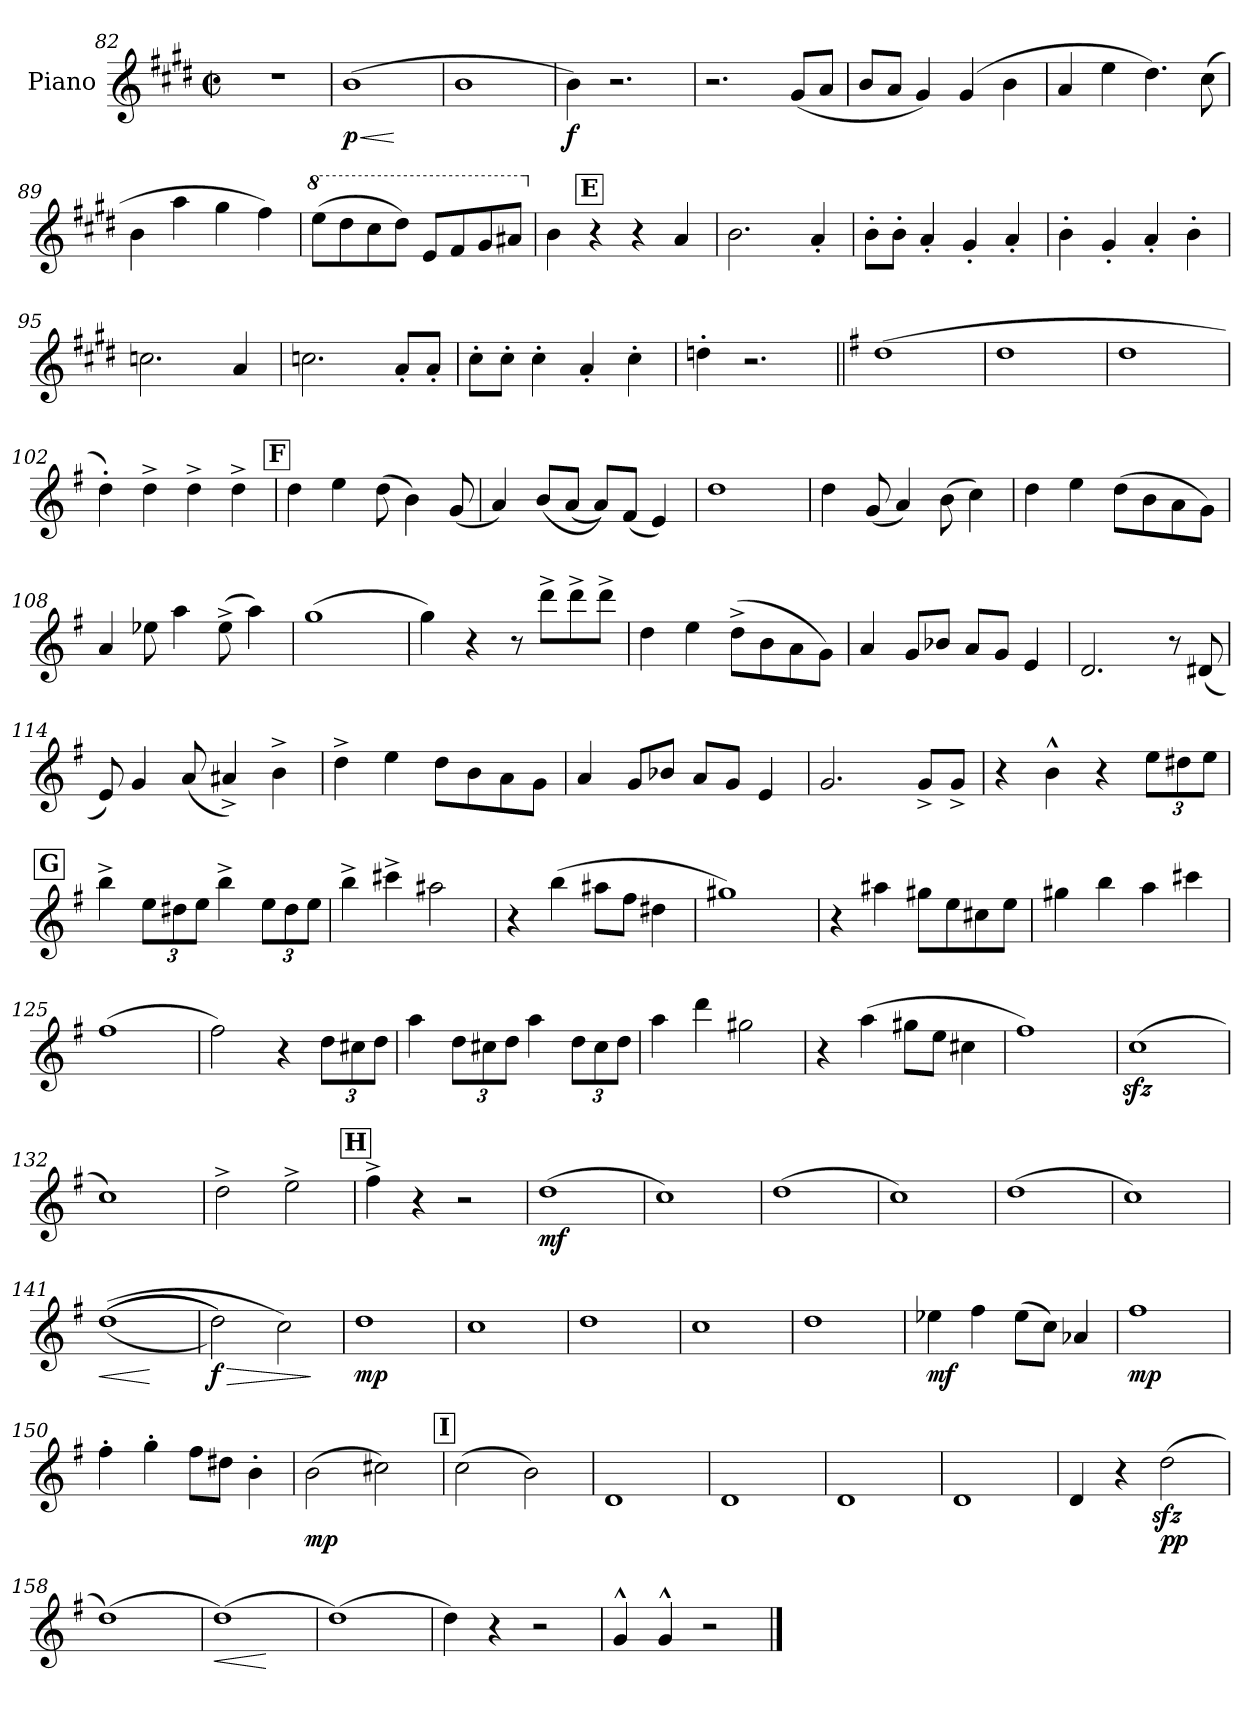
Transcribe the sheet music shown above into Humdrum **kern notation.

**kern	**dynam
*part1	*part1
*staff1	*staff1
*I"Piano	*
*I'Pno.	*
*clefG2	*
*k[f#c#g#d#]	*
*M2/2	*
*met(c|)	*
=82	=82
1r	.
=83	=83
!	!LO:HP:b
!	!LO:DY:n=1:b
(1b	< p
.	[
=84	=84
1b	.
=85	=85
!	!LO:DY:b
4b\)	f
2.r	.
=86	=86
2.r	.
(8g#/L	.
8a/J	.
=87	=87
8b/L	.
8a/J	.
4g#/)	.
(4g#/	.
4b\	.
=88	=88
4a/	.
4ee\	.
4.dd#\)	.
(8cc#\	.
=89	=89
4b\	.
4aa\	.
4gg#\	.
4ff#\)	.
!!LO:PB:g=z
=90	=90
*8va	*
(8eee\L	.
8ddd#\	.
8ccc#\	.
8ddd#\J)	.
8ee/L	.
8ff#/	.
8gg#/	.
8aa#X/J	.
!!LO:REH:place=s1:a:B:fs=14:t=E:qo=1
=91	=91
*X8va	*
4b\	.
4r	.
4r	.
4a/	.
=92	=92
2.b\	.
4a'/	.
=93	=93
8b'\L	.
8b'\J	.
4a'/	.
4g#'/	.
4a'/	.
=94	=94
4b'\	.
4g#'/	.
4a'/	.
4b'\	.
=95	=95
2.ccn\	.
4a/	.
=96	=96
2.ccn\	.
8a'/L	.
8a'/J	.
=97	=97
8cc#'\L	.
8cc#'\J	.
4cc#'\	.
4a'/	.
4cc#'\	.
!!LO:LB:g=z
=98	=98
4ddn'\	.
2.r	.
=99||	=99||
*k[f#]	*
(1dd	.
=100	=100
1dd	.
=101	=101
1dd	.
=102	=102
4dd'\)	.
4dd^\	.
4dd^\	.
4dd^\	.
!!LO:REH:place=s1:a:B:fs=14:t=F
=103	=103
4dd\	.
4ee\	.
(8dd\	.
4b\)	.
(8g/	.
=104	=104
4a/)	.
(8b/L	.
(8a/J	.
8a/L))	.
(8f#/J	.
4e/)	.
=105	=105
1dd	.
=106	=106
4dd\	.
(8g/	.
4a/)	.
(8b\	.
4cc\)	.
!!LO:LB:g=z
=107	=107
4dd\	.
4ee\	.
(8dd\L	.
8b\	.
8a\	.
8g\J)	.
=108	=108
4a/	.
8ee-X\	.
4aa\	.
(8ee-^\	.
4aa\)	.
=109	=109
(1gg	.
=110	=110
4gg\)	.
4r	.
8r	.
8ddd^\L	.
8ddd^\	.
8ddd^\J	.
=111	=111
4dd\	.
4ee\	.
(8dd^\L	.
8b\	.
8a\	.
8g\J)	.
=112	=112
4a/	.
8g/L	.
8b-X/J	.
8a/L	.
8g/J	.
4e/	.
=113	=113
2.d/	.
8r	.
(8d#X/	.
!!LO:LB:g=z
=114	=114
8e/)	.
4g/	.
(8a/	.
4a#X^/)	.
4b^\	.
=115	=115
4dd^\	.
4ee\	.
8dd\L	.
8b\	.
8a\	.
8g\J	.
=116	=116
4a/	.
8g/L	.
8b-X/J	.
8a/L	.
8g/J	.
4e/	.
=117	=117
2.g/	.
8g^/L	.
8g^/J	.
=118	=118
4r	.
4b^^\	.
4r	.
*Xbrackettup	*
12ee\L	.
12dd#X\	.
12ee\J	.
!!LO:REH:place=s1:a:B:fs=14:t=G
=119	=119
4bb^\	.
12ee\L	.
12dd#X\	.
12ee\J	.
4bb^\	.
12ee\L	.
12dd#\	.
12ee\J	.
!!LO:LB:g=z
=120	=120
4bb^\	.
4ccc#X^\	.
2aa#X\	.
=121	=121
4r	.
(4bb\	.
8aa#X\L	.
8ff#\J	.
4dd#X\	.
=122	=122
1gg#X)	.
=123	=123
4r	.
4aa#X\	.
8gg#X\L	.
8ee\	.
8cc#X\	.
8ee\J	.
=124	=124
4gg#X\	.
4bb\	.
4aa\	.
4ccc#X\	.
=125	=125
(1ff#	.
=126	=126
2ff#\)	.
4r	.
12dd\L	.
12cc#X\	.
12dd\J	.
!!LO:LB:g=z
=127	=127
4aa\	.
12dd\L	.
12cc#X\	.
12dd\J	.
4aa\	.
12dd\L	.
12cc#\	.
12dd\J	.
=128	=128
4aa\	.
4ddd\	.
2gg#X\	.
=129	=129
4r	.
(4aa\	.
8gg#X\L	.
8ee\J	.
4cc#X\	.
=130	=130
1ff#)	.
=131	=131
(1cczz<	.
=132	=132
1cc)	.
=133	=133
2dd^\	.
2ee^\	.
!!LO:REH:place=s1:a:B:fs=14:t=H
=134	=134
4ff#^\	.
4r	.
2r	.
=135	=135
!	!LO:DY:b
(1dd	mf
=136	=136
1cc)	.
=137	=137
(1dd	.
!!LO:LB:g=z
=138	=138
1cc)	.
=139	=139
(1dd	.
=140	=140
1cc)	.
=141	=141
!	!LO:HP:b
((((1dd	<
.	[
=142	=142
!	!LO:HP:b
!	!LO:DY:n=1:b
2dd\)))	> f
2cc\)	.
.	]
=143	=143
!	!LO:DY:b
1dd	mp
=144	=144
1cc	.
=145	=145
1dd	.
=146	=146
1cc	.
=147	=147
1dd	.
=148	=148
!	!LO:DY:b
4ee-X\	mf
4ff#\	.
(8ee-\L	.
8cc\J)	.
4a-X/	.
=149	=149
!	!LO:DY:b
1ff#	mp
=150	=150
4ff#'\	.
4gg'\	.
8ff#\L	.
8dd#X\J	.
4b'\	.
=151	=151
!	!LO:DY:b
(2b\	mp
2cc#X\)	.
!!LO:LB:g=z
!!LO:REH:place=s1:a:B:fs=14:t=I
=152	=152
(2cc\	.
2b\)	.
=153	=153
1d	.
=154	=154
1d	.
=155	=155
1d	.
=156	=156
1d	.
=157	=157
4d/	.
4r	.
!	!LO:DY:b
(2ddzz<\	pp
=158	=158
(1dd)	.
=159	=159
!	!LO:HP:b
(1dd)	<
.	[
=160	=160
(1dd)	.
=161	=161
4dd\)	.
4r	.
2r	.
=162	=162
4g^^/	.
4g^^/	.
2r	.
==	==
*-	*-
